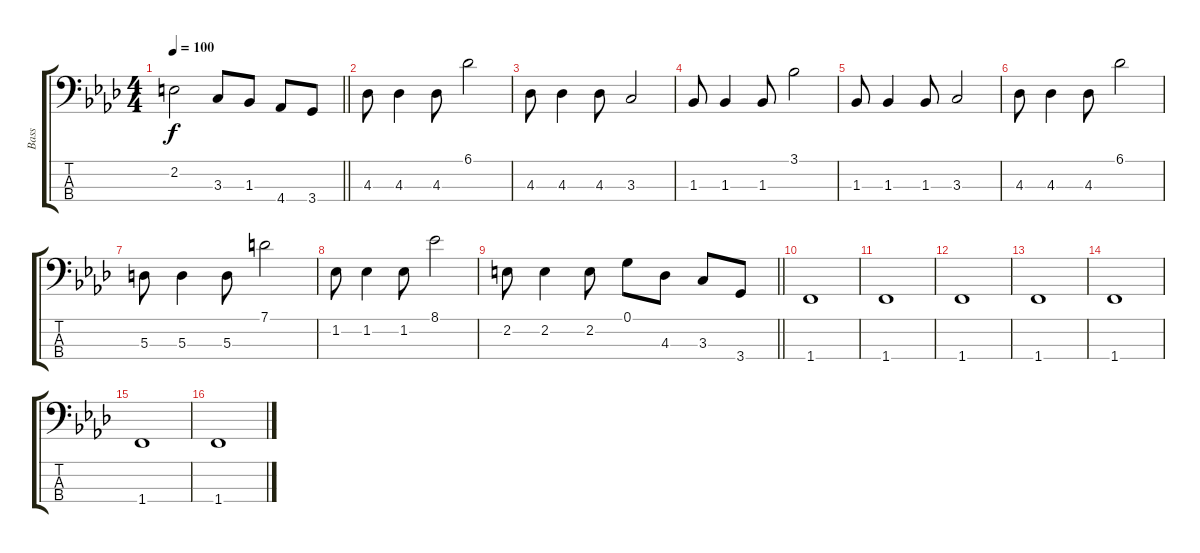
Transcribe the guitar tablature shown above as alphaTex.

\track ("Bass" "Bass") {instrument fretlessbass}
\staff {score tabs}
\tuning (G2 D2 A1 E1) {hide}
\ts (4 4)
\tempo 100
\clef f4
\barLineRight lightlight
\ks ab
2.2.2{dy f} 3.3.8 1.3.8 4.4.8 3.4.8 |
4.3.8 4.3.4 4.3.8 6.1.2 |
4.3.8 4.3.4 4.3.8 3.3.2 |
1.3.8 1.3.4 1.3.8 3.1.2 |
1.3.8 1.3.4 1.3.8 3.3.2 |
4.3.8 4.3.4 4.3.8 6.1.2 |
5.3.8 5.3.4 5.3.8 7.1.2 |
1.2.8 1.2.4 1.2.8 8.1.2 |
\barLineRight lightlight
2.2.8 2.2.4 2.2.8 0.1.8 4.3.8 3.3.8 3.4.8 |
1.4.1 |
1.4.1 |
1.4.1 |
1.4.1 |
1.4.1 |
1.4.1 |
1.4.1
